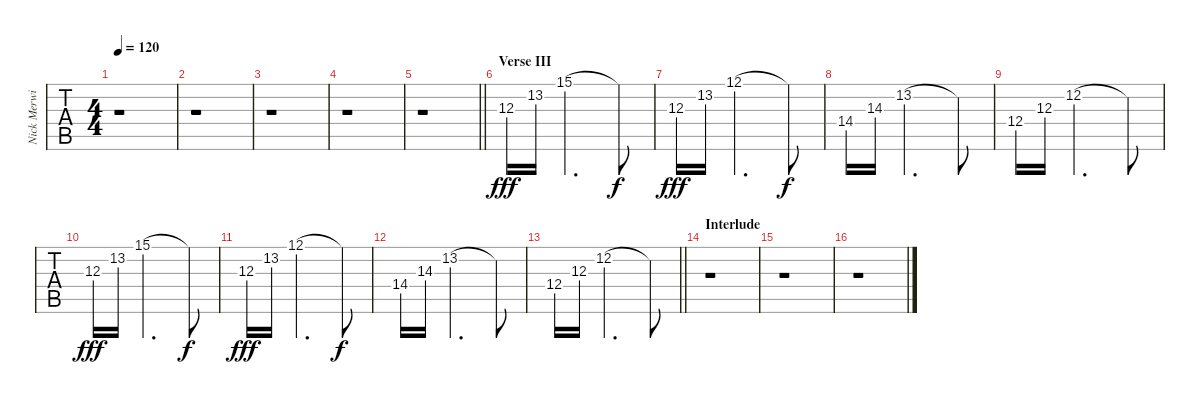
\track ("Nick Merwin's guitar" "Nick Merwi") {instrument electricguitarclean}
\staff {tabs}
\tuning (E4 B3 G3 D3 A2 E2) {hide}
\ts (4 4)
\tempo 120
\clef g2
\ks c
r.1{dy f} |
r.1 |
r.1 |
r.1 |
\barLineRight lightlight
r.1 |
\section ("" "Verse III")
12.3.16{dy fff} 13.2.16 15.1.2{d} 15.1{t}.8{dy f} |
12.3.16{dy fff} 13.2.16 12.1.2{d} 12.1{t}.8{dy f} |
14.4.16 14.3.16 13.2.2{d} 13.2{t}.8 |
12.4.16 12.3.16 12.2.2{d} 12.2{t}.8 |
12.3.16{dy fff} 13.2.16 15.1.2{d} 15.1{t}.8{dy f} |
12.3.16{dy fff} 13.2.16 12.1.2{d} 12.1{t}.8{dy f} |
14.4.16 14.3.16 13.2.2{d} 13.2{t}.8 |
\barLineRight lightlight
12.4.16 12.3.16 12.2.2{d} 12.2{t}.8 |
\section ("" "Interlude")
r.1 |
r.1 |
r.1
